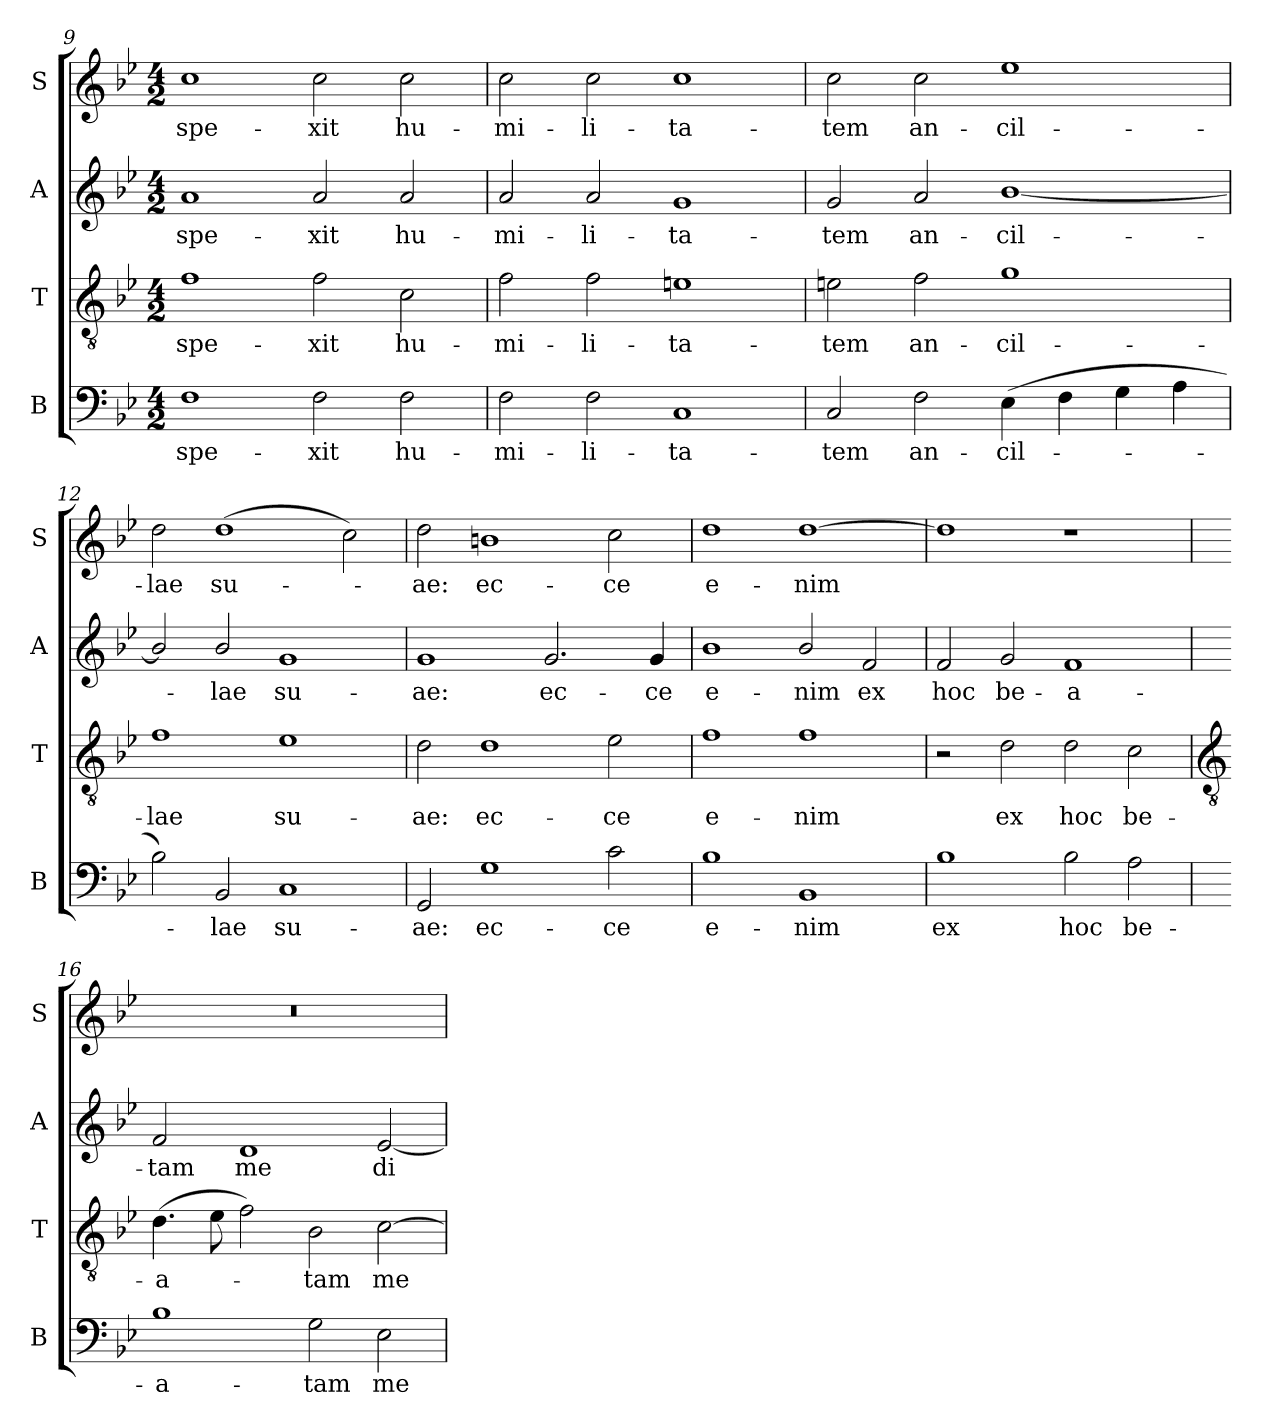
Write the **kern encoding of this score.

**kern	**text	**kern	**text	**kern	**text	**kern	**text
*part4	*part4	*part3	*part3	*part2	*part2	*part1	*part1
*staff4	*staff4	*staff3	*staff3	*staff2	*staff2	*staff1	*staff1
*I"B	*	*I"T	*	*I"A	*	*I"S	*
*I'B	*	*I'T	*	*I'A	*	*I'S	*
*clefF4	*	*clefGv2	*	*clefG2	*	*clefG2	*
*k[b-e-]	*	*k[b-e-]	*	*k[b-e-]	*	*k[b-e-]	*
*B-:	*	*B-:	*	*B-:	*	*B-:	*
*M4/2	*	*M4/2	*	*M4/2	*	*M4/2	*
=9	=9	=9	=9	=9	=9	=9	=9
!	!LO:LY:b	!	!LO:LY:b	!	!LO:LY:b	!	!LO:LY:b
1F	-spe-	1f	-spe-	1a	-spe-	1cc	-spe-
!	!LO:LY:b	!	!LO:LY:b	!	!LO:LY:b	!	!LO:LY:b
2F	-xit	2f	-xit	2a/	-xit	2cc	-xit
!	!LO:LY:b	!	!LO:LY:b	!	!LO:LY:b	!	!LO:LY:b
2F	hu-	2c	hu-	2a/	hu-	2cc	hu-
=10	=10	=10	=10	=10	=10	=10	=10
!	!LO:LY:b	!	!LO:LY:b	!	!LO:LY:b	!	!LO:LY:b
2F	-mi-	2f	-mi-	2a/	-mi-	2cc	-mi-
!	!LO:LY:b	!	!LO:LY:b	!	!LO:LY:b	!	!LO:LY:b
2F	-li-	2f	-li-	2a/	-li-	2cc	-li-
!	!LO:LY:b	!	!LO:LY:b	!	!LO:LY:b	!	!LO:LY:b
1C	-ta-	1en	-ta-	1g	-ta-	1cc	-ta-
=11	=11	=11	=11	=11	=11	=11	=11
!	!LO:LY:b	!	!LO:LY:b	!	!LO:LY:b	!	!LO:LY:b
2C	-tem	2e	-tem	2g	-tem	2cc	-tem
!	!LO:LY:b	!	!LO:LY:b	!	!LO:LY:b	!	!LO:LY:b
2F	an-	2f	an-	2a	an-	2cc	an-
!	!LO:LY:b	!	!LO:LY:b	!	!LO:LY:b	!	!LO:LY:b
(>4E-	-cil-	1g	-cil-	[1b-/	-cil-	1ee-	-cil-
4F	.	.	.	.	.	.	.
4G	.	.	.	.	.	.	.
4A	.	.	.	.	.	.	.
=12	=12	=12	=12	=12	=12	=12	=12
!	!	!	!LO:LY:b	!	!	!	!LO:LY:b
2B-)	.	1f	-lae	2b-/]	.	2dd	-lae
!	!LO:LY:b	!	!	!	!LO:LY:b	!	!LO:LY:b
2BB-	lae	.	.	2b-/	lae	(>1dd	su-
!	!LO:LY:b	!	!LO:LY:b	!	!LO:LY:b	!	!
1C	su-	1e-	su-	1g	su-	.	.
.	.	.	.	.	.	2cc)	.
=13	=13	=13	=13	=13	=13	=13	=13
!	!LO:LY:b	!	!LO:LY:b	!	!LO:LY:b	!	!LO:LY:b
2GG	-ae:	2d	-ae:	1g	-ae:	2dd	ae:
!	!LO:LY:b	!	!LO:LY:b	!	!	!	!LO:LY:b
1G	ec-	1d	ec-	.	.	1bn	ec-
!	!	!	!	!	!LO:LY:b	!	!
.	.	.	.	2.g	ec-	.	.
!	!LO:LY:b	!	!LO:LY:b	!	!	!	!LO:LY:b
2c	-ce	2e-	-ce	.	.	2cc	-ce
!	!	!	!	!	!LO:LY:b	!	!
.	.	.	.	4g	-ce	.	.
=14	=14	=14	=14	=14	=14	=14	=14
!	!LO:LY:b	!	!LO:LY:b	!	!LO:LY:b	!	!LO:LY:b
1B-	e-	1f	e-	1b-	e-	1dd	e-
!	!LO:LY:b	!	!LO:LY:b	!	!LO:LY:b	!	!LO:LY:b
1BB-	-nim	1f	-nim	2b-/	-nim	[1dd	-nim
!	!	!	!	!	!LO:LY:b	!	!
.	.	.	.	2f	ex	.	.
=15	=15	=15	=15	=15	=15	=15	=15
!	!LO:LY:b	!	!	!	!LO:LY:b	!	!
1B-	ex	2r	.	2f	hoc	1dd]	.
!	!	!	!LO:LY:b	!	!LO:LY:b	!	!
.	.	2d	ex	2g	be-	.	.
!	!LO:LY:b	!	!LO:LY:b	!	!LO:LY:b	!	!
2B-	hoc	2d	hoc	1f	-a-	1r	.
!	!LO:LY:b	!	!LO:LY:b	!	!	!	!
2A	be-	2c	be-	.	.	.	.
!!LO:LB:g=z
=16	=16	=16	=16	=16	=16	=16	=16
*	*	*clefGv2	*	*	*	*	*
!	!LO:LY:b	!	!LO:LY:b	!	!LO:LY:b	!	!
1B-	-a-	(>4.d	-a-	2f	-tam	0r	.
.	.	8e-	.	.	.	.	.
!	!	!	!	!	!LO:LY:b	!	!
.	.	2f)	.	1d	me	.	.
!	!LO:LY:b	!	!LO:LY:b	!	!	!	!
2G	-tam	2B-	tam	.	.	.	.
!	!LO:LY:b	!	!LO:LY:b	!	!LO:LY:b	!	!
2E-	me	[2c	me	[2e-	di-	.	.
=	=	=	=	=	=	=	=
*-	*-	*-	*-	*-	*-	*-	*-
